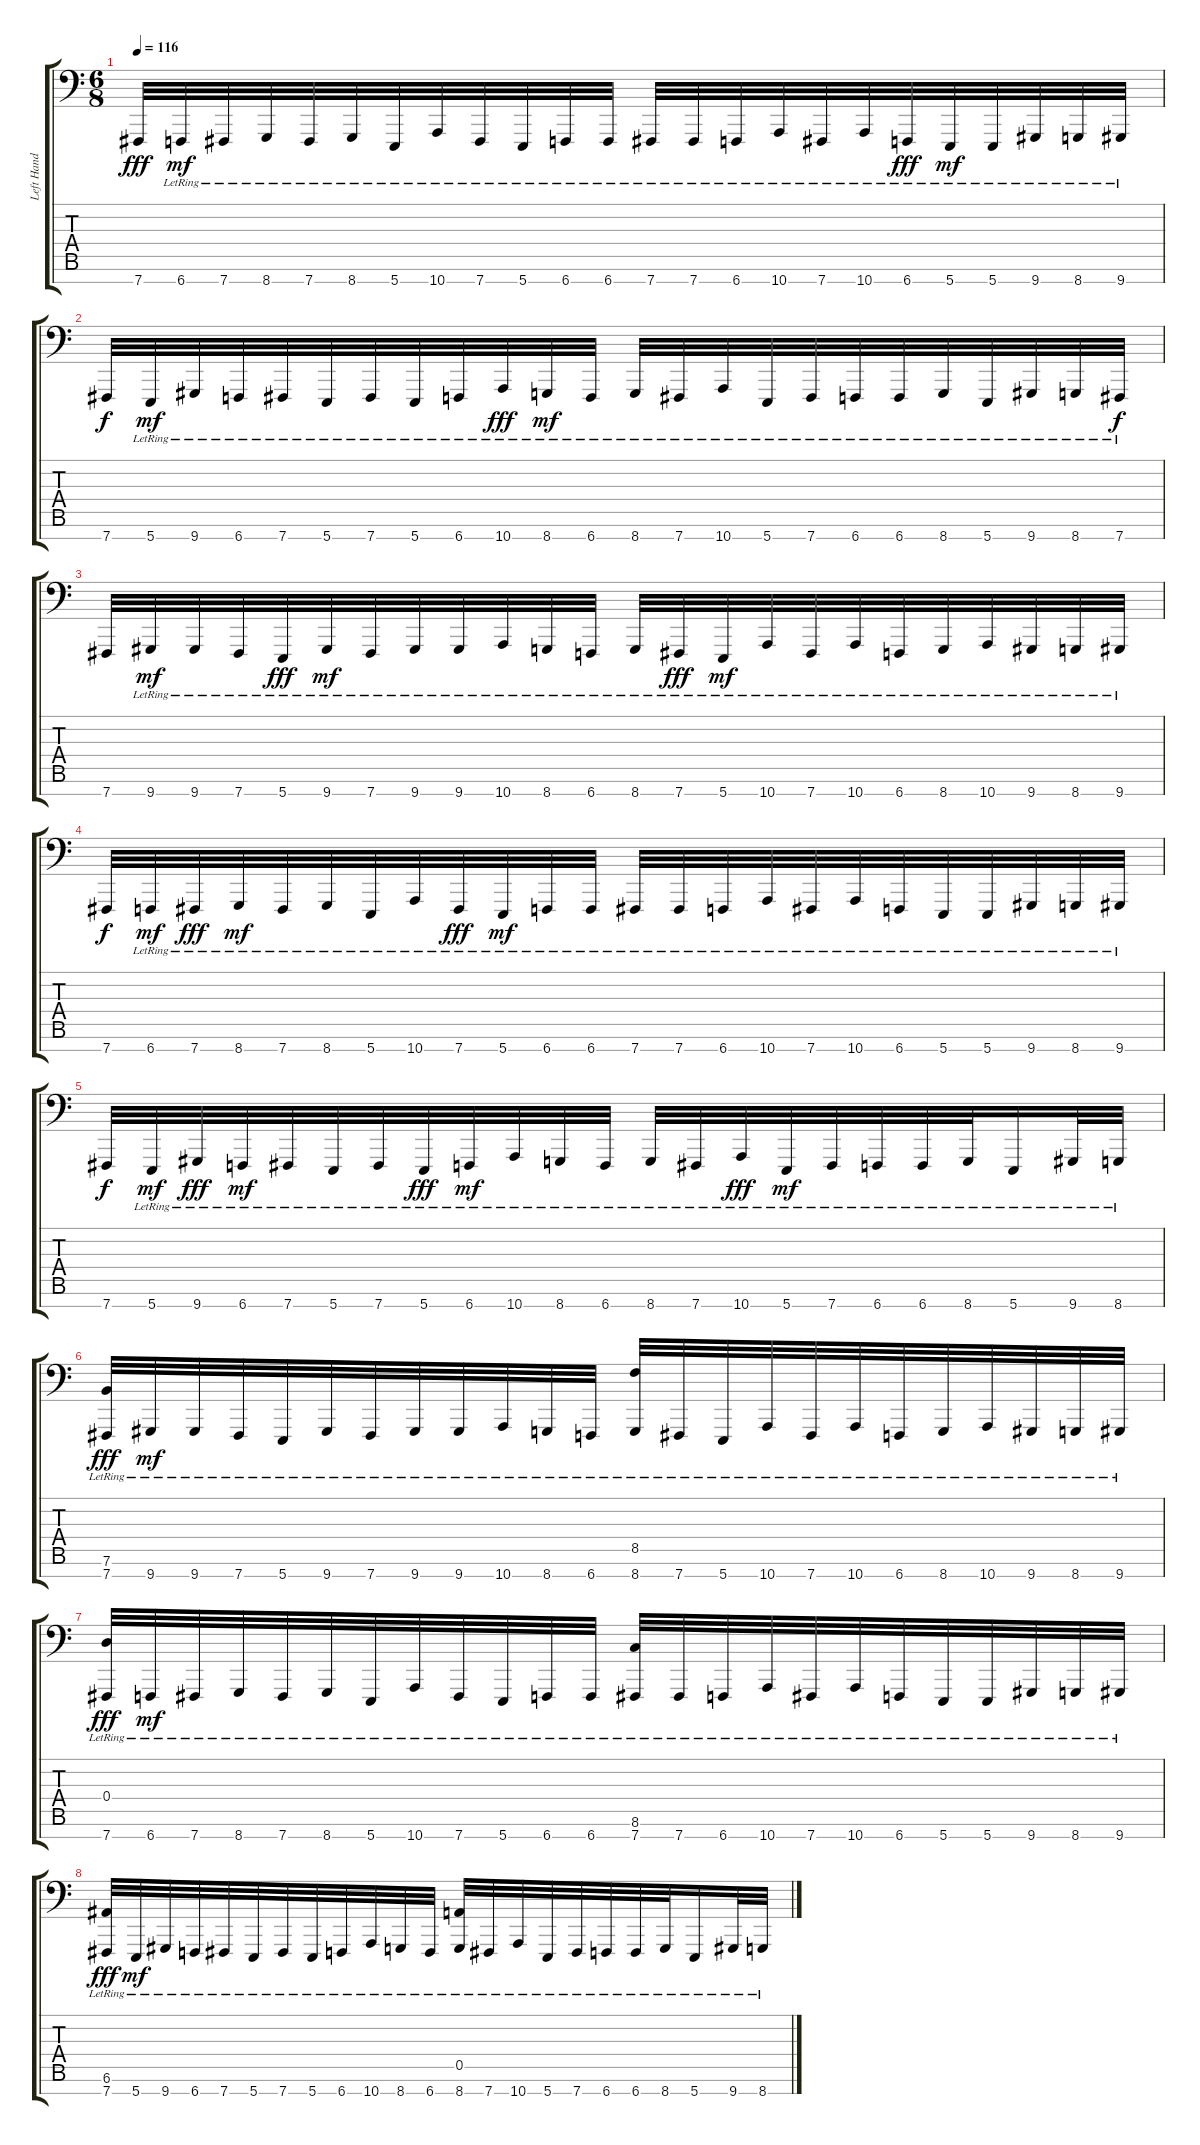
\track ("Left Hand" "Left Hand") {instrument acousticgrandpiano}
\staff {score tabs}
\tuning (E4 B3 G3 D3 A2 E2 B0) {hide}
\ts (6 8)
\tempo 116
\clef f4
\ks c
7.7.32{dy fff} 6.7{lr}.32{dy mf} 7.7{lr}.32 8.7{lr}.32 7.7{lr}.32 8.7{lr}.32 5.7{lr}.32 10.7{lr}.32 7.7{lr}.32 5.7{lr}.32 6.7{lr}.32 6.7{lr}.32 7.7{lr}.32 7.7{lr}.32 6.7{lr}.32 10.7{lr}.32 7.7{lr}.32 10.7{lr}.32 6.7{lr}.32{dy fff} 5.7{lr}.32{dy mf} 5.7{lr}.32 9.7{lr}.32 8.7{lr}.32 9.7{lr}.32 |
7.7.32{dy f} 5.7{lr}.32{dy mf} 9.7{lr}.32 6.7{lr}.32 7.7{lr}.32 5.7{lr}.32 7.7{lr}.32 5.7{lr}.32 6.7{lr}.32 10.7{lr}.32{dy fff} 8.7{lr}.32{dy mf} 6.7{lr}.32 8.7{lr}.32 7.7{lr}.32 10.7{lr}.32 5.7{lr}.32 7.7{lr}.32 6.7{lr}.32 6.7{lr}.32 8.7{lr}.32 5.7{lr}.32 9.7{lr}.32 8.7{lr}.32 7.7{lr}.32{dy f} |
7.7.32 9.7{lr}.32{dy mf} 9.7{lr}.32 7.7{lr}.32 5.7{lr}.32{dy fff} 9.7{lr}.32{dy mf} 7.7{lr}.32 9.7{lr}.32 9.7{lr}.32 10.7{lr}.32 8.7{lr}.32 6.7{lr}.32 8.7{lr}.32 7.7{lr}.32{dy fff} 5.7{lr}.32{dy mf} 10.7{lr}.32 7.7{lr}.32 10.7{lr}.32 6.7{lr}.32 8.7{lr}.32 10.7{lr}.32 9.7{lr}.32 8.7{lr}.32 9.7{lr}.32 |
7.7.32{dy f} 6.7{lr}.32{dy mf} 7.7{lr}.32{dy fff} 8.7{lr}.32{dy mf} 7.7{lr}.32 8.7{lr}.32 5.7{lr}.32 10.7{lr}.32 7.7{lr}.32{dy fff} 5.7{lr}.32{dy mf} 6.7{lr}.32 6.7{lr}.32 7.7{lr}.32 7.7{lr}.32 6.7{lr}.32 10.7{lr}.32 7.7{lr}.32 10.7{lr}.32 6.7{lr}.32 5.7{lr}.32 5.7{lr}.32 9.7{lr}.32 8.7{lr}.32 9.7{lr}.32 |
7.7.32{dy f} 5.7{lr}.32{dy mf} 9.7{lr}.32{dy fff} 6.7{lr}.32{dy mf} 7.7{lr}.32 5.7{lr}.32 7.7{lr}.32 5.7{lr}.32{dy fff} 6.7{lr}.32{dy mf} 10.7{lr}.32 8.7{lr}.32 6.7{lr}.32 8.7{lr}.32 7.7{lr}.32 10.7{lr}.32{dy fff} 5.7{lr}.32{dy mf} 7.7{lr}.32 6.7{lr}.32 6.7{lr}.32 8.7{lr}.32 5.7{lr}.16 9.7{lr}.32 8.7{lr}.32 |
(7.6{lr} 7.7).32{dy fff} 9.7{lr}.32{dy mf} 9.7{lr}.32 7.7{lr}.32 5.7{lr}.32 9.7{lr}.32 7.7{lr}.32 9.7{lr}.32 9.7{lr}.32 10.7{lr}.32 8.7{lr}.32 6.7{lr}.32 (8.5{lr} 8.7{lr}).32 7.7{lr}.32 5.7{lr}.32 10.7{lr}.32 7.7{lr}.32 10.7{lr}.32 6.7{lr}.32 8.7{lr}.32 10.7{lr}.32 9.7{lr}.32 8.7{lr}.32 9.7{lr}.32 |
(0.4{lr} 7.7).32{dy fff} 6.7{lr}.32{dy mf} 7.7{lr}.32 8.7{lr}.32 7.7{lr}.32 8.7{lr}.32 5.7{lr}.32 10.7{lr}.32 7.7{lr}.32 5.7{lr}.32 6.7{lr}.32 6.7{lr}.32 (8.6{lr} 7.7{lr}).32 7.7{lr}.32 6.7{lr}.32 10.7{lr}.32 7.7{lr}.32 10.7{lr}.32 6.7{lr}.32 5.7{lr}.32 5.7{lr}.32 9.7{lr}.32 8.7{lr}.32 9.7{lr}.32 |
(6.6{lr} 7.7).32{dy fff} 5.7{lr}.32{dy mf} 9.7{lr}.32 6.7{lr}.32 7.7{lr}.32 5.7{lr}.32 7.7{lr}.32 5.7{lr}.32 6.7{lr}.32 10.7{lr}.32 8.7{lr}.32 6.7{lr}.32 (0.5{lr} 8.7{lr}).32 7.7{lr}.32 10.7{lr}.32 5.7{lr}.32 7.7{lr}.32 6.7{lr}.32 6.7{lr}.32 8.7{lr}.32 5.7{lr}.16 9.7{lr}.32 8.7{lr}.32
